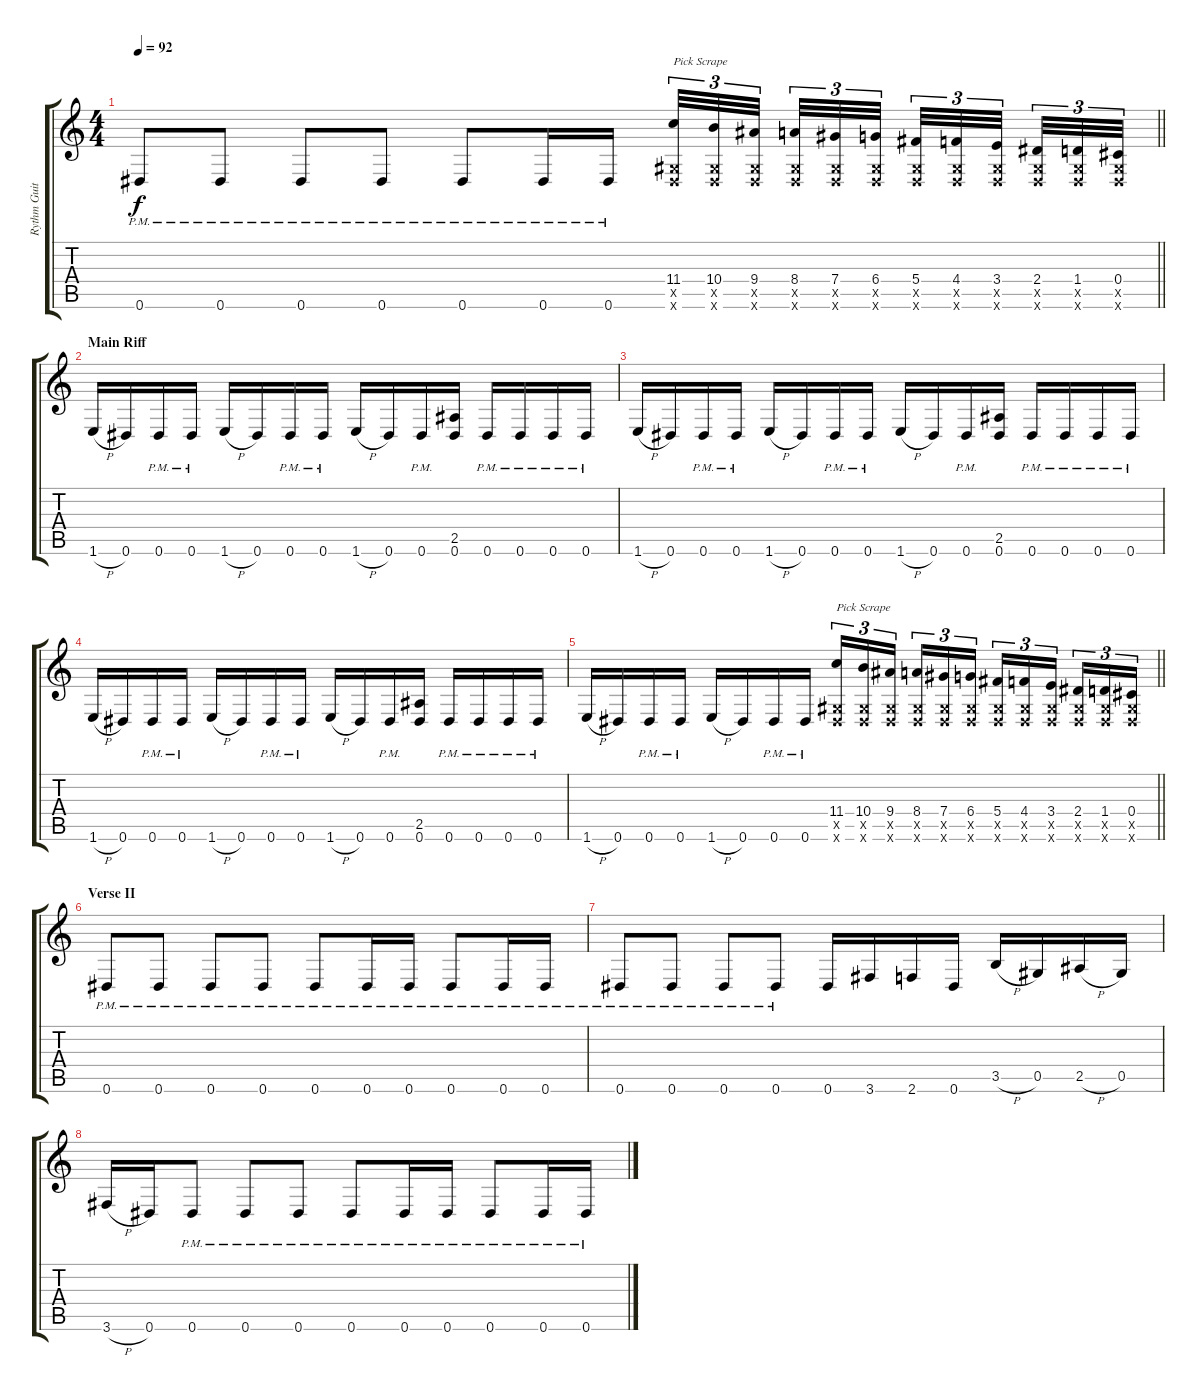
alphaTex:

\track ("Rythm Guitar I" "Rythm Guit") {instrument distortionguitar}
\staff {score tabs}
\tuning (Eb4 Bb3 Gb3 Db3 Ab2 Eb2) {hide}
\ts (4 4)
\tempo 92
\clef g2
\barLineRight lightlight
\ks c
0.6{pm}.8{dy f} 0.6{pm}.8 0.6{pm}.8 0.6{pm}.8 0.6{pm}.8 0.6{pm}.16 0.6{pm}.16 (11.4 0.5{x} 0.6{x}).32{tu (3 2) txt "Pick Scrape" volume 11 instrument guitarfretnoise} (10.4 0.5{x} 0.6{x}).32{tu (3 2)} (9.4 0.5{x} 0.6{x}).32{tu (3 2) beam splitsecondary} (8.4 0.5{x} 0.6{x}).32{tu (3 2)} (7.4 0.5{x} 0.6{x}).32{tu (3 2)} (6.4 0.5{x} 0.6{x}).32{tu (3 2) beam splitsecondary} (5.4 0.5{x} 0.6{x}).32{tu (3 2)} (4.4 0.5{x} 0.6{x}).32{tu (3 2)} (3.4 0.5{x} 0.6{x}).32{tu (3 2) beam splitsecondary} (2.4 0.5{x} 0.6{x}).32{tu (3 2)} (1.4 0.5{x} 0.6{x}).32{tu (3 2)} (0.4 0.5{x} 0.6{x}).32{tu (3 2)} |
\section ("" "Main Riff")
1.6{h}.16{volume 15 balance 2 instrument distortionguitar} 0.6.16 0.6{pm}.16 0.6{pm}.16 1.6{h}.16 0.6.16 0.6{pm}.16 0.6{pm}.16 1.6{h}.16 0.6.16 0.6{pm}.16 (2.5 0.6).16 0.6{pm}.16 0.6{pm}.16 0.6{pm}.16 0.6{pm}.16 |
1.6{h}.16 0.6.16 0.6{pm}.16 0.6{pm}.16 1.6{h}.16 0.6.16 0.6{pm}.16 0.6{pm}.16 1.6{h}.16 0.6.16 0.6{pm}.16 (2.5 0.6).16 0.6{pm}.16 0.6{pm}.16 0.6{pm}.16 0.6{pm}.16 |
1.6{h}.16 0.6.16 0.6{pm}.16 0.6{pm}.16 1.6{h}.16 0.6.16 0.6{pm}.16 0.6{pm}.16 1.6{h}.16 0.6.16 0.6{pm}.16 (2.5 0.6).16 0.6{pm}.16 0.6{pm}.16 0.6{pm}.16 0.6{pm}.16 |
\barLineRight lightlight
1.6{h}.16 0.6.16 0.6{pm}.16 0.6{pm}.16 1.6{h}.16 0.6.16 0.6{pm}.16 0.6{pm}.16 (11.4 0.5{x} 0.6{x}).16{tu (3 2) txt "Pick Scrape" volume 11 instrument guitarfretnoise} (10.4 0.5{x} 0.6{x}).16{tu (3 2)} (9.4 0.5{x} 0.6{x}).16{tu (3 2) beam splitsecondary} (8.4 0.5{x} 0.6{x}).16{tu (3 2)} (7.4 0.5{x} 0.6{x}).16{tu (3 2)} (6.4 0.5{x} 0.6{x}).16{tu (3 2)} (5.4 0.5{x} 0.6{x}).16{tu (3 2)} (4.4 0.5{x} 0.6{x}).16{tu (3 2)} (3.4 0.5{x} 0.6{x}).16{tu (3 2) beam splitsecondary} (2.4 0.5{x} 0.6{x}).16{tu (3 2)} (1.4 0.5{x} 0.6{x}).16{tu (3 2)} (0.4 0.5{x} 0.6{x}).16{tu (3 2)} |
\section ("" "Verse II")
0.6{pm}.8{volume 13 balance 2 instrument distortionguitar} 0.6{pm}.8 0.6{pm}.8 0.6{pm}.8 0.6{pm}.8 0.6{pm}.16 0.6{pm}.16 0.6{pm}.8 0.6{pm}.16 0.6{pm}.16 |
0.6{pm}.8 0.6{pm}.8 0.6{pm}.8 0.6{pm}.8 0.6.16 3.6.16 2.6.16 0.6.16 3.5{h}.16 0.5.16 2.5{h}.16 0.5.16 |
3.6{h}.16 0.6.16 0.6{pm}.8 0.6{pm}.8 0.6{pm}.8 0.6{pm}.8 0.6{pm}.16 0.6{pm}.16 0.6{pm}.8 0.6{pm}.16 0.6{pm}.16
